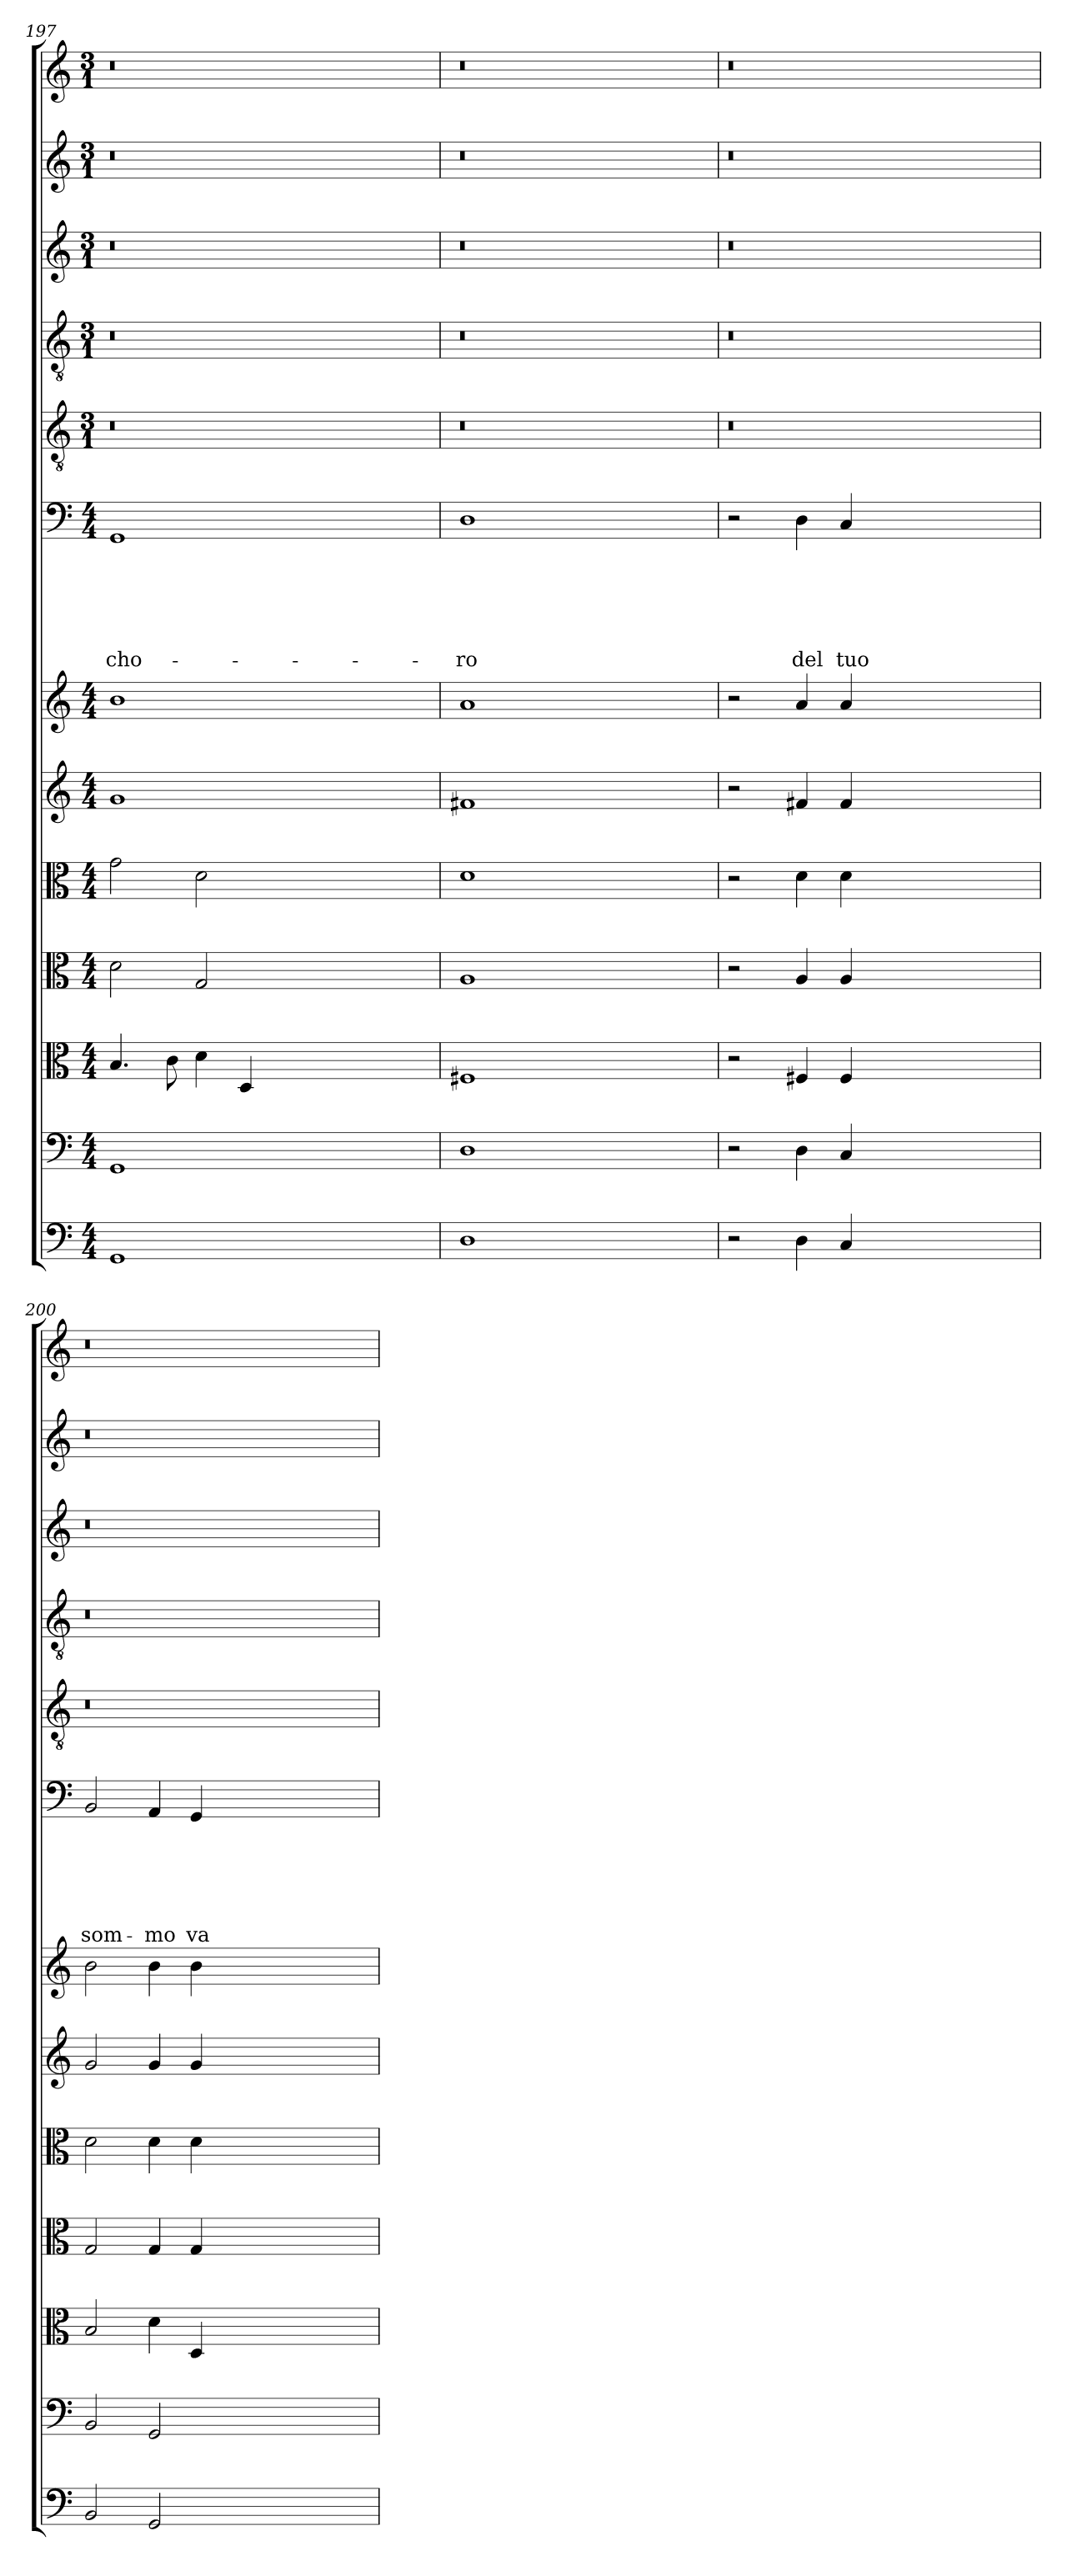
**kern	**kern	**kern	**kern	**kern	**kern	**kern	**kern	**text	**text	**text	**text	**text	**text	**kern	**kern	**kern	**kern	**kern
*part13	*part12	*part11	*part10	*part9	*part8	*part7	*part6	*part6	*part6	*part6	*part6	*part6	*part6	*part5	*part4	*part3	*part2	*part1
*staff13	*staff12	*staff11	*staff10	*staff9	*staff8	*staff7	*staff6	*staff6	*staff6	*staff6	*staff6	*staff6	*staff6	*staff5	*staff4	*staff3	*staff2	*staff1
!!LO:PB:g=z
*clefF4	*clefF4	*clefC3	*clefC3	*clefC3	*clefG2	*clefG2	*clefF4	*	*	*	*	*	*	*clefGv2	*clefGv2	*clefG2	*clefG2	*clefG2
*k[]	*k[]	*k[]	*k[]	*k[]	*k[]	*k[]	*k[]	*	*	*	*	*	*	*k[]	*k[]	*k[]	*k[]	*k[]
*C:	*C:	*C:	*C:	*C:	*C:	*C:	*C:	*	*	*	*	*	*	*C:	*C:	*C:	*C:	*C:
*M4/4	*M4/4	*M4/4	*M4/4	*M4/4	*M4/4	*M4/4	*M4/4	*	*	*	*	*	*	*M3/1	*M3/1	*M3/1	*M3/1	*M3/1
=197	=197	=197	=197	=197	=197	=197	=197	=197	=197	=197	=197	=197	=197	=197	=197	=197	=197	=197
!	!	!	!	!	!	!	!	!	!	!	!	!	!LO:LY:b	!	!	!	!	!
1GG	1GG	4.B/	2d\	2g\	1g	1b	1GG	.	.	.	.	.	cho-	0.r	0.r	0.r	0.r	0.r
.	.	8c\	.	.	.	.	.	.	.	.	.	.	.	.	.	.	.	.
.	.	4d\	2G/	2d\	.	.	.	.	.	.	.	.	.	.	.	.	.	.
.	.	4D/	.	.	.	.	.	.	.	.	.	.	.	.	.	.	.	.
0ryy	0ryy	0ryy	0ryy	0ryy	0ryy	0ryy	0ryy	.	.	.	.	.	.	.	.	.	.	.
=198	=198	=198	=198	=198	=198	=198	=198	=198	=198	=198	=198	=198	=198	=198	=198	=198	=198	=198
!	!	!	!	!	!	!	!	!	!	!	!	!	!LO:LY:b	!	!	!	!	!
1D	1D	1F#X	1A	1d	1f#X	1a	1D	.	.	.	.	.	-ro	0.r	0.r	0.r	0.r	0.r
0ryy	0ryy	0ryy	0ryy	0ryy	0ryy	0ryy	0ryy	.	.	.	.	.	.	.	.	.	.	.
=199	=199	=199	=199	=199	=199	=199	=199	=199	=199	=199	=199	=199	=199	=199	=199	=199	=199	=199
2r	2r	2r	2r	2r	2r	2r	2r	.	.	.	.	.	.	0.r	0.r	0.r	0.r	0.r
!	!	!	!	!	!	!	!	!	!	!	!	!	!LO:LY:b	!	!	!	!	!
4D\	4D\	4F#X/	4A/	4d\	4f#X/	4a/	4D\	.	.	.	.	.	del	.	.	.	.	.
!	!	!	!	!	!	!	!	!	!	!	!	!	!LO:LY:b	!	!	!	!	!
4C/	4C/	4F#/	4A/	4d\	4f#/	4a/	4C/	.	.	.	.	.	tuo	.	.	.	.	.
0ryy	0ryy	0ryy	0ryy	0ryy	0ryy	0ryy	0ryy	.	.	.	.	.	.	.	.	.	.	.
=200	=200	=200	=200	=200	=200	=200	=200	=200	=200	=200	=200	=200	=200	=200	=200	=200	=200	=200
!	!	!	!	!	!	!	!	!	!	!	!	!	!LO:LY:b	!	!	!	!	!
2BB/	2BB/	2B/	2G/	2d\	2g/	2b\	2BB/	.	.	.	.	.	som-	0.r	0.r	0.r	0.r	0.r
!	!	!	!	!	!	!	!	!	!	!	!	!	!LO:LY:b	!	!	!	!	!
2GG/	2GG/	4d\	4G/	4d\	4g/	4b\	4AA/	.	.	.	.	.	-mo	.	.	.	.	.
!	!	!	!	!	!	!	!	!	!	!	!	!	!LO:LY:b	!	!	!	!	!
.	.	4D/	4G/	4d\	4g/	4b\	4GG/	.	.	.	.	.	va-	.	.	.	.	.
0ryy	0ryy	0ryy	0ryy	0ryy	0ryy	0ryy	0ryy	.	.	.	.	.	.	.	.	.	.	.
=	=	=	=	=	=	=	=	=	=	=	=	=	=	=	=	=	=	=
*-	*-	*-	*-	*-	*-	*-	*-	*-	*-	*-	*-	*-	*-	*-	*-	*-	*-	*-
